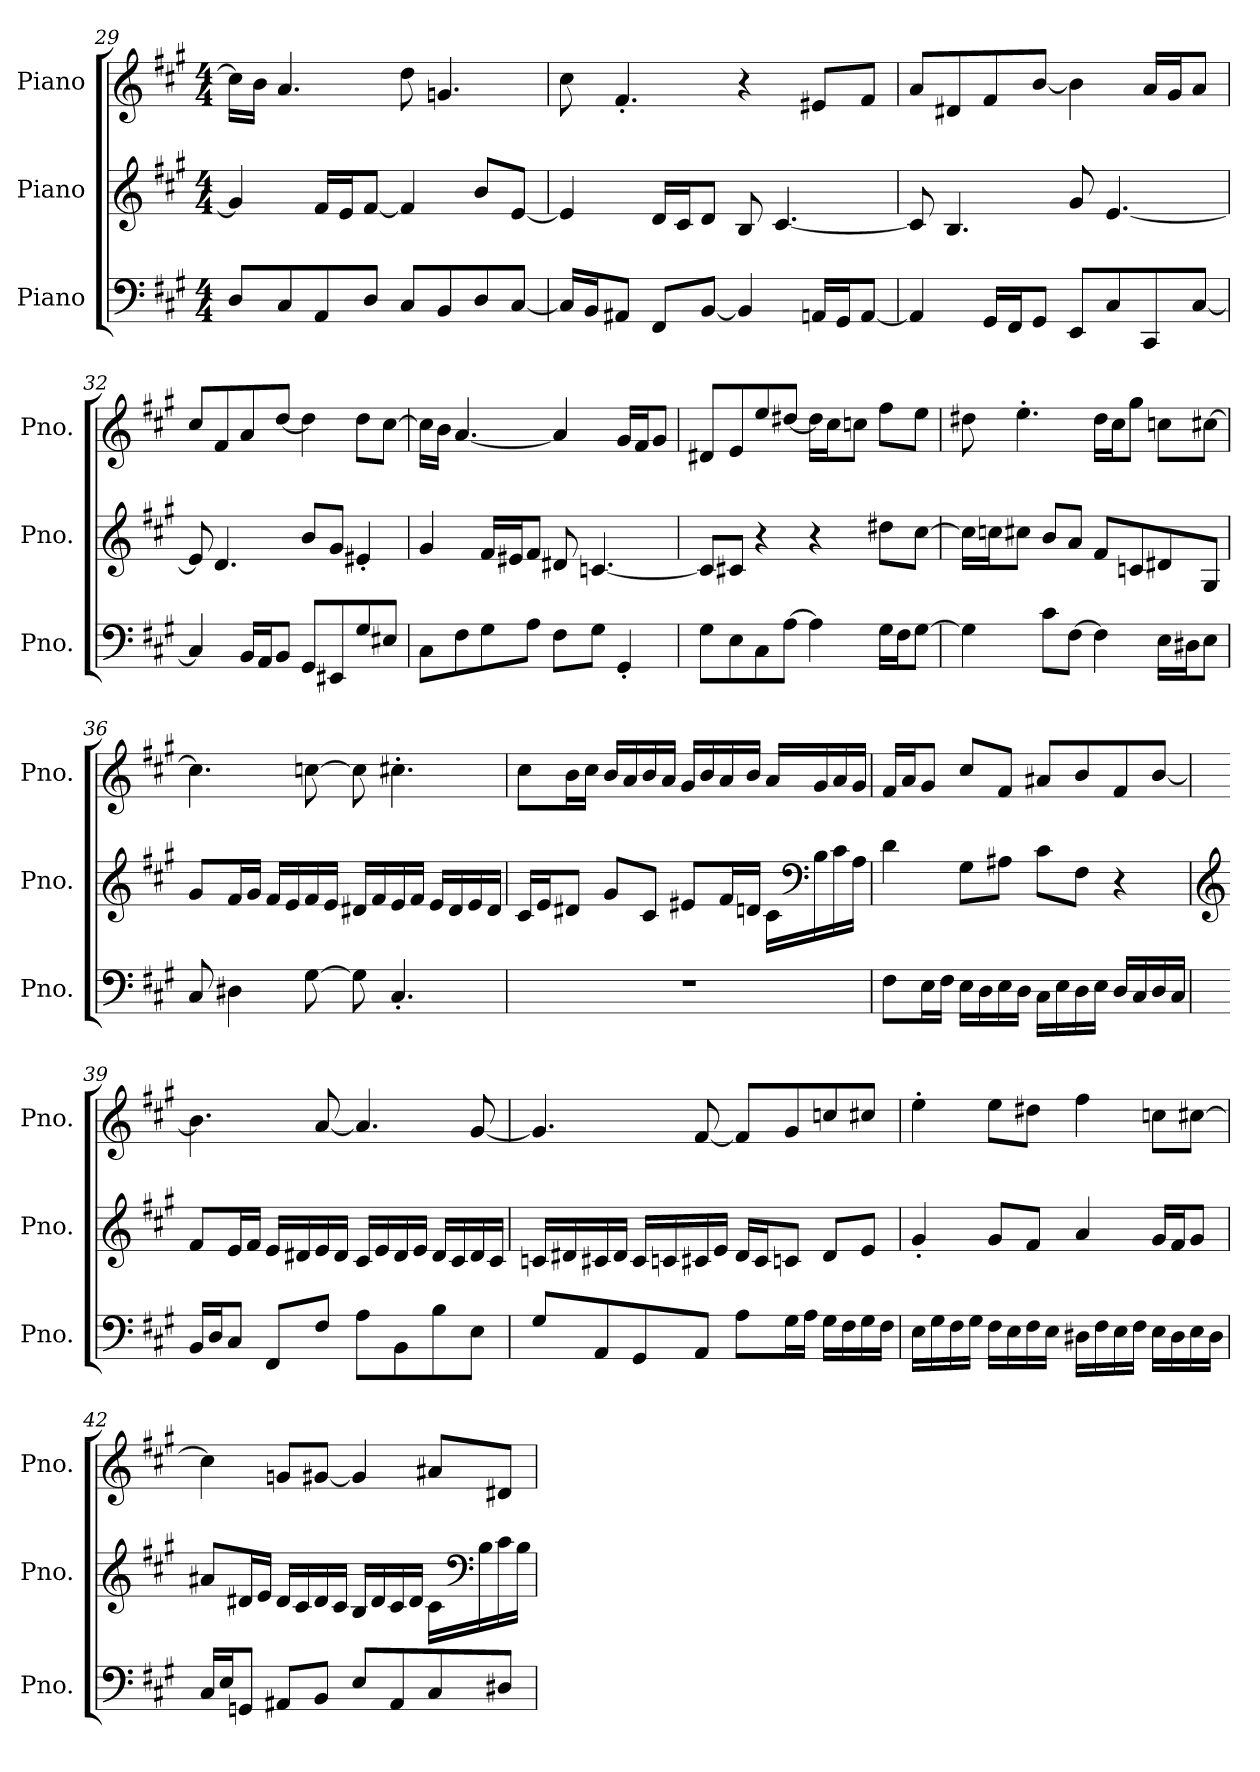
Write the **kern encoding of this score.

**kern	**kern	**kern
*part3	*part2	*part1
*staff3	*staff2	*staff1
*I"Piano	*I"Piano	*I"Piano
*I'Pno.	*I'Pno.	*I'Pno.
*clefF4	*clefG2	*clefG2
*k[f#c#g#]	*k[f#c#g#]	*k[f#c#g#]
*M4/4	*M4/4	*M4/4
=29	=29	=29
8D/L	4g/]	16cc#\LL]
.	.	16b\JJ
8C#/	.	4.a/
8AA/	16f#/LL	.
.	16e/J	.
8D/J	[8f#/J	.
8C#/L	4f#/]	8dd\
8BB/	.	4.gn/
8D/	8b/L	.
[8C#/J	[8e/J	.
=30	=30	=30
16C#/LL]	4e/]	8cc#\
16BB/J	.	.
8AA#X/J	.	4.f#'/
8FF#/L	16d/LL	.
.	16c#/J	.
[8BB/J	8d/J	.
4BB/]	8B/	4r
.	[4.c#/	.
16AAn/LL	.	8e#X/L
16GG#/J	.	.
[8AA/J	.	8f#/J
!!LO:LB:g=z
=31	=31	=31
4AA/]	8c#/]	8a/L
.	4.B/	8d#X/
16GG#/LL	.	8f#/
16FF#/J	.	.
8GG#/J	.	[8b/J
8EE/L	8g#/	4b\]
8C#/	[4.e/	.
8CC#/	.	16a/LL
.	.	16g#/J
[8C#/J	.	8a/J
=32	=32	=32
4C#/]	8e/]	8cc#/L
.	4.d/	8f#/
16BB/LL	.	8a/
16AA/J	.	.
8BB/J	.	[8dd/J
8GG#/L	8b/L	4dd\]
8EE#X/	8g#/J	.
8G#/	4e#X'/	8dd\L
8E#X/J	.	[8cc#\J
=33	=33	=33
8C#\L	4g#/	16cc#\LL]
.	.	16b\JJ
8F#\	.	[4.a/
8G#\	16f#/LL	.
.	16e#X/J	.
8A\J	8f#/J	.
8F#\L	8d#X/	4a/]
8G#\J	[4.cn/	.
4GG#'/	.	16g#/LL
.	.	16f#/J
.	.	8g#/J
!!LO:LB:g=z
=34	=34	=34
8G#\L	8c/L]	8d#X/L
8E\	8c#X/J	8e/
8C#\	4r	8ee/
[8A\J	.	[8dd#X/J
4A\]	4r	16dd#\LL]
.	.	16cc#\J
.	.	8ccn\J
16G#\LL	8dd#X\L	8ff#\L
16F#\J	.	.
[8G#\J	[8cc#\J	8ee\J
=35	=35	=35
4G#\]	16cc#\LL]	8dd#X\
.	16ccn\J	.
.	8cc#X\J	4.ee'\
8c#\L	8b/L	.
[8F#\J	8a/J	.
4F#\]	8f#/L	16dd#\LL
.	.	16cc#\J
.	8cn/	8gg#\J
16E\LL	8d#X/	8ccn\L
16D#X\J	.	.
8E\J	8G#/J	[8cc#X\J
!!LO:LB:g=z
=36	=36	=36
8C#/	8g#/L	4.cc#\]
4D#X\	16f#/L	.
.	16g#/JJ	.
.	16f#/LL	.
.	16e/	.
[8G#\	16f#/	[8ccn\
.	16e/JJ	.
8G#\]	16d#X/LL	8cc\]
.	16f#/	.
4.C#'/	16e/	4.cc#X'\
.	16f#/JJ	.
.	16e/LL	.
.	16d#/	.
.	16e/	.
.	16d#/JJ	.
=37	=37	=37
1r	16c#/LL	8cc#\L
.	16e/J	.
.	8d#X/J	16b\L
.	.	16cc#\JJ
.	8g#/L	16b/LL
.	.	16a/
.	8c#/J	16b/
.	.	16a/JJ
.	8e#X/L	16g#/LL
.	.	16b/
.	16f#/L	16a/
.	16dn/JJ	16b/JJ
.	16c#\LL	16a/LL
*	*clefF4	*
.	16B\	16g#/
.	16c#\	16a/
.	16A\JJ	16g#/JJ
!!LO:PB:g=z
=38	=38	=38
8F#\L	4d\	16f#/LL
.	.	16a/J
16E\L	.	8g#/J
16F#\JJ	.	.
16E\LL	8G#\L	8cc#/L
16D\	.	.
16E\	8A#X\J	8f#/J
16D\JJ	.	.
16C#\LL	8c#\L	8a#X/L
16E\	.	.
16D\	8F#\J	8b/
16E\JJ	.	.
16D/LL	4r	8f#/
16C#/	.	.
16D/	.	[8b/J
16C#/JJ	.	.
=39	=39	=39
*	*clefG2	*
16BB/LL	8f#/L	4.b\]
16D/J	.	.
8C#/J	16e/L	.
.	16f#/JJ	.
8FF#/L	16e/LL	.
.	16d#X/	.
8F#/J	16e/	[8a/
.	16d#/JJ	.
8A\L	16c#/LL	4.a/]
.	16e/	.
8BB\	16d#/	.
.	16e/JJ	.
8B\	16d#/LL	.
.	16c#/	.
8E\J	16d#/	[8g#/
.	16c#/JJ	.
!!LO:LB:g=z
=40	=40	=40
8G#/L	16cn/LL	4.g#/]
.	16d#X/	.
8AA/	16c#X/	.
.	16d#/JJ	.
8GG#/	16c#/LL	.
.	16cn/	.
8AA/J	16c#X/	[8f#/
.	16e/JJ	.
8A\L	16d#/LL	8f#/L]
.	16c#/J	.
16G#\L	8cn/J	8g#/
16A\JJ	.	.
16G#\LL	8d#/L	8ccn/
16F#\	.	.
16G#\	8e/J	8cc#X/J
16F#\JJ	.	.
=41	=41	=41
16E\LL	4g#'/	4ee'\
16G#\	.	.
16F#\	.	.
16G#\JJ	.	.
16F#\LL	8g#/L	8ee\L
16E\	.	.
16F#\	8f#/J	8dd#X\J
16E\JJ	.	.
16D#X\LL	4a/	4ff#\
16F#\	.	.
16E\	.	.
16F#\JJ	.	.
16E\LL	16g#/LL	8ccn\L
16D#\	16f#/J	.
16E\	8g#/J	[8cc#X\J
16D#\JJ	.	.
!!LO:LB:g=z
=42	=42	=42
16C#/LL	8a#X/L	4cc#\]
16E/J	.	.
8GGn/J	16d#X/L	.
.	16e/JJ	.
8AA#X/L	16d#/LL	8gn/L
.	16c#/	.
8BB/J	16d#/	[8g#X/J
.	16c#/JJ	.
8E/L	16B/LL	4g#/]
.	16d#/	.
8AA#/	16c#/	.
.	16d#/JJ	.
8C#/	16c#\LL	8a#X/L
*	*clefF4	*
.	16B\	.
8D#X/J	16c#\	8d#X/J
.	16B\JJ	.
=	=	=
*-	*-	*-
